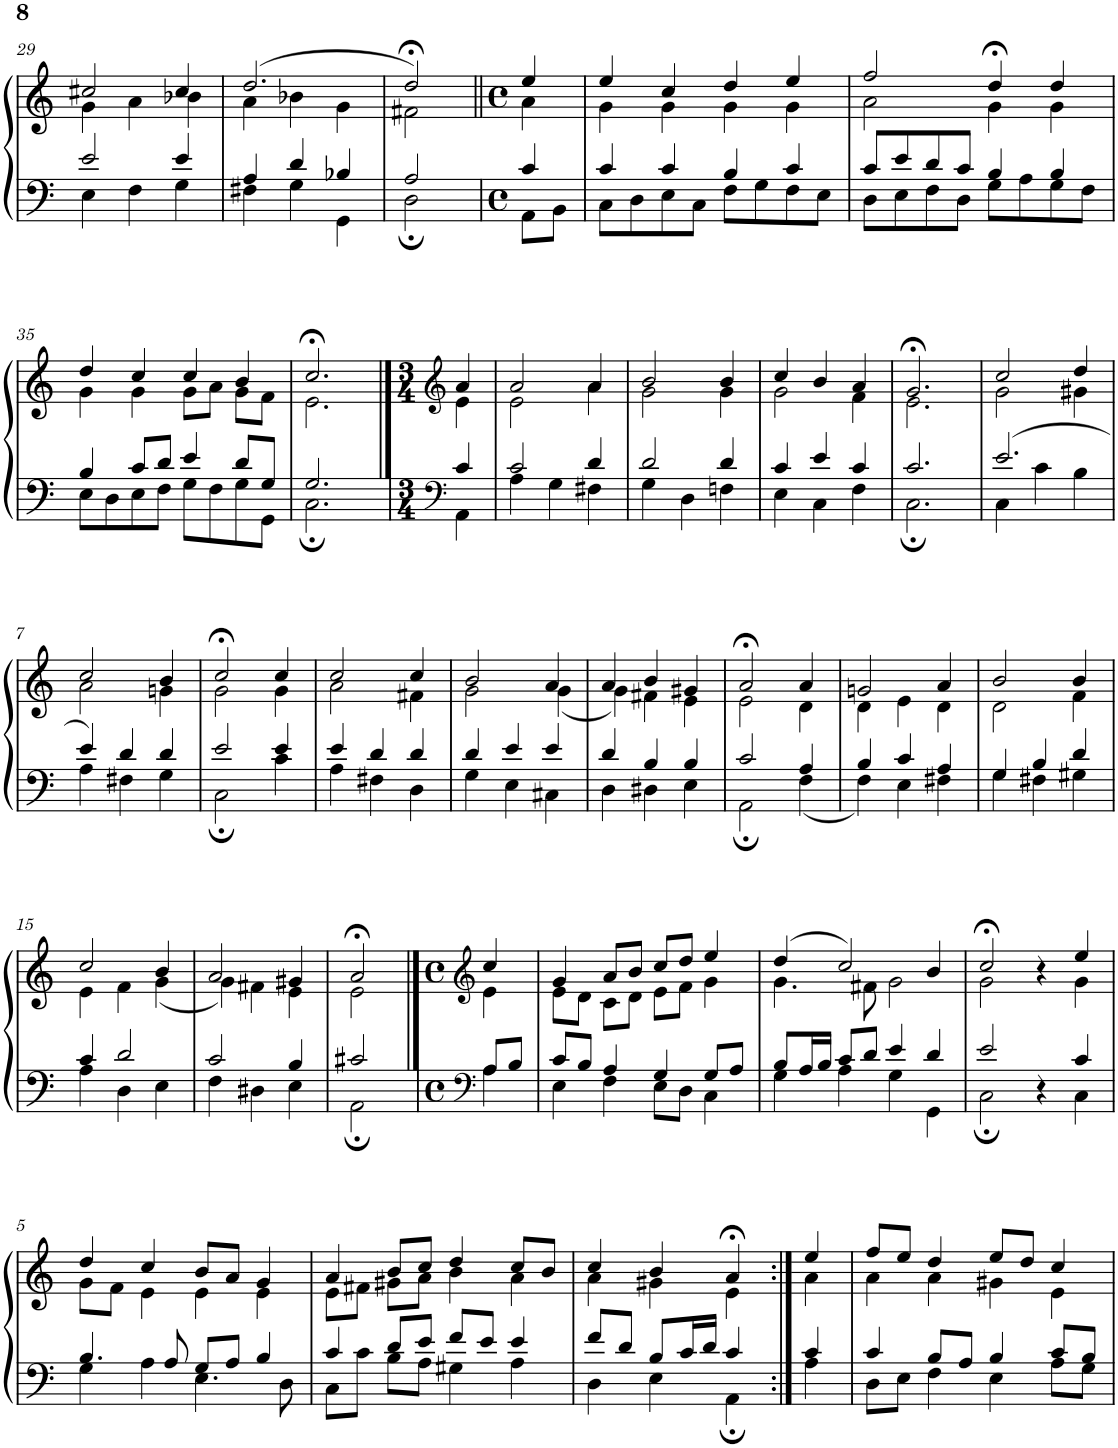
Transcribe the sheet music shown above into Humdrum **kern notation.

**kern	**kern
*part1	*part1
*staff2	*staff1
*I"Piano	*
*I'Pno	*
!!LO:PB:g=z
*clefF4	*clefG2
*k[]	*k[]
*M3/4	*M3/4
=29	=29
*^	*^
2e/	4E\	2cc#X/	4g\
.	4F\	.	4a\
4e/	4G\	4cc#/	4b-X\
=30	=30	=30	=30
4A/	4F#X\	(>2.dd/	4a\
4d/	4G\	.	4b-X\
4B-X/	4GG\	.	4g\
=31	=31	=31	=31
2A/	2D;\	2dd;</)	2f#X\
=32||	=32||	=32||	=32||
*M4/4	*	*M4/4	*
*met(c)	*	*met(c)	*
4c/	8AA\L	4ee/	4a\
.	8BB\J	.	.
=33	=33	=33	=33
4c/	8C\L	4ee/	4g\
.	8D\	.	.
4c/	8E\	4cc/	4g\
.	8C\J	.	.
4B/	8F\L	4dd/	4g\
.	8G\	.	.
4c/	8F\	4ee/	4g\
.	8E\J	.	.
=34	=34	=34	=34
8c/L	8D\L	2ff/	2a\
8e/	8E\	.	.
8d/	8F\	.	.
8c/J	8D\J	.	.
4B/	8G\L	4dd;</	4g\
.	8A\	.	.
4B/	8G\	4dd/	4g\
.	8F\J	.	.
!!LO:LB:g=z	!!
=35	=35	=35	=35
4B/	8E\L	4dd/	4g\
.	8D\	.	.
8c/L	8E\	4cc/	4g\
8d/J	8F\J	.	.
4e/	8G\L	4cc/	8g\L
.	8F\	.	8a\J
8d/L	8G\	4b/	8g\L
8G/J	8GG\J	.	8f\J
=36	=36	=36	=36
2.G/	2.C;\	2.cc;</	2.e\
==1	==1	==1	==1
*clefF4	*	*clefG2	*
*M3/4	*	*M3/4	*
4c/	4AA\	4a/	4e\
=2	=2	=2	=2
2c/	4A\	2a/	2e\
.	4G\	.	.
4d/	4F#X\	4a/	4a\
=3	=3	=3	=3
2d/	4G\	2b/	2g\
.	4D\	.	.
4d/	4Fn\	4b/	4g\
=4	=4	=4	=4
4c/	4E\	4cc/	2g\
4e/	4C\	4b/	.
4c/	4F\	4a/	4f\
=5	=5	=5	=5
2.c/	2.C;\	2.g;</	2.e\
=6	=6	=6	=6
2.e/	4C\	2cc/	2g\
.	4c\	.	.
.	4B\	4dd/	4g#X\
!!LO:LB:g=z	!!
=7	=7	=7	=7
4e/	4A\	2cc/	2a\
4d/	4F#X\	.	.
4d/	4G\	4b/	4gn\
=8	=8	=8	=8
2e/	2C;\	2cc;</	2g\
4e/	4c\	4cc/	4g\
=9	=9	=9	=9
4e/	4A\	2cc/	2a\
4d/	4F#X\	.	.
4d/	4D\	4cc/	4f#X\
=10	=10	=10	=10
4d/	4G\	2b/	2g\
4e/	4E\	.	.
4e/	4C#X\	4a/	(<4g\
=11	=11	=11	=11
4d/	4D\	4a/	4g\)
4B/	4D#X\	4b/	4f#X\
4B/	4E\	4g#X/	4e\
=12	=12	=12	=12
2c/	2AA;\	2a;</	2e\
4A/	4F\	4a/	4d\
=13	=13	=13	=13
4B/	4F\	2gn/	4d\
4c/	4E\	.	4e\
4A/	4F#X\	4a/	4d\
=14	=14	=14	=14
4G/	4G\	2b/	2d\
4B/	4F#X\	.	.
4d/	4G#X\	4b/	4f\
!!LO:LB:g=z	!!
=15	=15	=15	=15
4c/	4A\	2cc/	4e\
2d/	4D\	.	4f\
.	4E\	4b/	(<4g\
=16	=16	=16	=16
2c/	4F\	2a/	4g\)
.	4D#X\	.	4f#X\
4B/	4E\	4g#X/	4e\
=17	=17	=17	=17
2c#X/	2AA;\	2a;</	2e\
==1	==1	==1	==1
*clefF4	*	*clefG2	*
*M4/4	*	*M4/4	*
*met(c)	*	*met(c)	*
8A/L	4A\	4cc/	4e\
8B/J	.	.	.
=2	=2	=2	=2
8c/L	4E\	4g/	8e\L
8B/J	.	.	8d\J
4A/	4F\	8a/L	8c\L
.	.	8b/J	8d\J
4G/	8E\L	8cc/L	8e\L
.	8D\J	8dd/J	8f\J
8G/L	4C\	4ee/	4g\
8A/J	.	.	.
=3	=3	=3	=3
8B/L	4G\	(>4dd/	4.g\
16A/L	.	.	.
16B/JJ	.	.	.
8c/L	4A\	2cc/)	.
8d/J	.	.	8f#X\
4e/	4G\	.	2g\
4d/	4GG\	4b/	.
=4	=4	=4	=4
2e/	2C;\	2cc;</	2g\
4r	4ryy	4r	4ryy
4c/	4C\	4ee/	4g\
!!LO:LB:g=z	!!
=5	=5	=5	=5
4.B/	4G\	4dd/	8g\L
.	.	.	8f\J
.	4A\	4cc/	4e\
8A/	.	.	.
8G/L	4.E\	8b/L	4e\
8A/J	.	8a/J	.
4B/	.	4g/	4e\
.	8D\	.	.
=6	=6	=6	=6
4c/	8C\L	4a/	8e\L
.	8c\J	.	8f#X\J
8d/L	8B\L	8b/L	8g#X\L
8e/J	8A\J	8cc/J	8a\J
8f/L	4G#X\	4dd/	4b\
8e/J	.	.	.
4e/	4A\	8cc/L	4a\
.	.	8b/J	.
=7	=7	=7	=7
8f/L	4D\	4cc/	4a\
8d/J	.	.	.
8B/L	4E\	4b/	4g#X\
16c/L	.	.	.
16d/JJ	.	.	.
4c/	4AA;\	4a;</	4e\
=8:|!	=8:|!	=8:|!	=8:|!
4c/	4A\	4ee/	4a\
=9	=9	=9	=9
4c/	8D\L	8ff/L	4a\
.	8E\J	8ee/J	.
8B/L	4F\	4dd/	4a\
8A/J	.	.	.
4B/	4E\	8ee/L	4g#X\
.	.	8dd/J	.
8c/L	8A\L	4cc/	4e\
8B/J	8G\J	.	.
*v	*v	*	*
*	*v	*v
=	=
*-	*-
